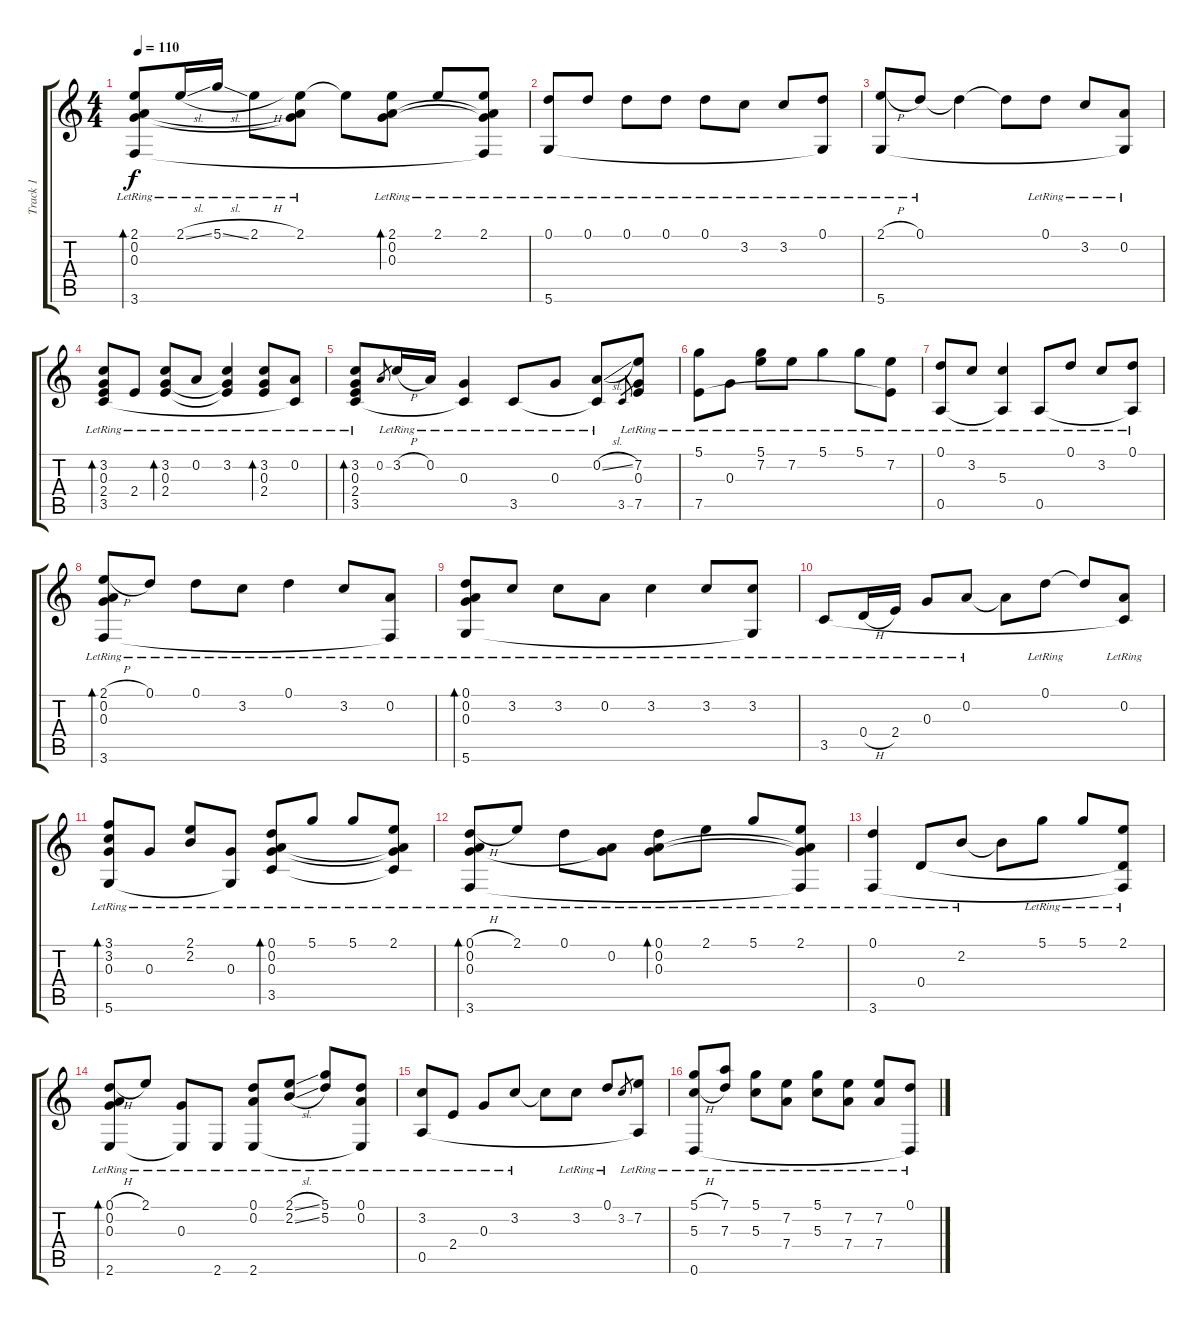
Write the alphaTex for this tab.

\track ("Track 1" "Track 1") {instrument acousticguitarsteel}
\staff {score tabs}
\tuning (D4 A3 G3 D3 A2 D2) {hide}
\ts (4 4)
\tempo 110
\clef g2
\ks c
(2.1{lr} 0.2{lr} 0.3{lr} 3.6{lr}).8{bd 240 dy f} 2.1{sl lr}.16 5.1{sl lr}.16 2.1{h lr}.8 (2.1{lr} 0.2{t} 0.3{t}).8 2.1{t}.8 (2.1{lr} 0.2{lr} 0.3{lr}).8{bd 240} 2.1{lr}.8 (2.1{lr} 0.2{t} 0.3{t} 3.6{t}).8 |
(0.1{lr} 5.6{lr}).8 0.1{lr}.8 0.1{lr}.8 0.1{lr}.8 0.1{lr}.8 3.2{lr}.8 3.2{lr}.8 (0.1{lr} 5.6{t}).8 |
(2.1{h lr} 5.6{lr}).8 0.1{lr}.8 0.1{t}.4 0.1{t}.8 0.1{lr}.8 3.2{lr}.8 (0.2{lr} 5.6{t}).8 |
(3.2{lr} 0.3{lr} 2.4{lr} 3.5{lr}).8{bd 240} 2.4{lr}.8 (3.2{lr} 0.3{lr} 2.4{lr}).8{bd 240} 0.2{lr}.8 (3.2{lr} 0.3{t} 2.4{t}).4 (3.2{lr} 0.3{lr} 2.4{lr}).8{bd 240} (0.2{lr} 3.5{t}).8 |
(3.2{lr} 0.3{lr} 2.4{lr} 3.5{lr}).8{bd 240} 0.2.8{gr} 3.2{h lr}.16 0.2{lr}.16 (0.3{lr} 3.5{t}).4 3.5{lr}.8 0.3{lr}.8 (0.2{sl lr} 3.5{t}).8 3.5.8{gr} (7.2{lr} 0.3{lr} 7.5{lr}).8 |
(5.1{lr} 7.5{lr}).8 0.3{lr}.8 (5.1{lr} 7.2{lr}).8 7.2{lr}.8 5.1{lr}.4 5.1{lr}.8 (7.2{lr} 7.5{t}).8 |
(0.1{lr} 0.5{lr}).8 3.2{lr}.8 (5.3{lr} 0.5{t}).4 0.5{lr}.8 0.1{lr}.8 3.2{lr}.8 (0.1{lr} 0.5{t}).8 |
(2.1{h lr} 0.2{lr} 0.3{lr} 3.6{lr}).8{bd 240} 0.1{lr}.8 0.1{lr}.8 3.2{lr}.8 0.1{lr}.4 3.2{lr}.8 (0.2{lr} 3.6{t}).8 |
(0.1{lr} 0.2{lr} 0.3{lr} 5.6{lr}).8{bd 240} 3.2{lr}.8 3.2{lr}.8 0.2{lr}.8 3.2{lr}.4 3.2{lr}.8 (3.2{lr} 5.6{t}).8 |
3.5{lr}.8 0.4{h lr}.16 2.4{lr}.16 0.3{lr}.8 0.2{lr}.8 0.2{t}.8 0.1{lr}.8 0.1{t}.8 (0.2{lr} 3.5{t}).8 |
(3.1{lr} 3.2{lr} 0.3{lr} 5.6{lr}).8{bd 240} 0.3{lr}.8 (2.1{lr} 2.2{lr}).8 (0.3{lr} 5.6{t}).8 (0.1{lr} 0.2{lr} 0.3{lr} 3.5{lr}).8{bd 240} 5.1{lr}.8 5.1{lr}.8 (2.1{lr} 0.2{t} 0.3{t} 3.5{t}).8 |
(0.1{h lr} 0.2{lr} 0.3{lr} 3.6{lr}).8{bd 240} 2.1{lr}.8 0.1{lr}.8 (0.2{lr} 0.3{t}).8 (0.1{lr} 0.2{lr} 0.3{lr}).8{bd 240} 2.1{lr}.8 5.1{lr}.8 (2.1{lr} 0.2{t} 0.3{t} 3.6{t}).8 |
(0.1{lr} 3.6{lr}).4 0.4{lr}.8 2.2{lr}.8 2.2{t}.8 5.1{lr}.8 5.1{lr}.8 (2.1{lr} 0.4{t} 3.6{t}).8 |
(0.1{h lr} 0.2{lr} 0.3{lr} 2.6{lr}).8{bd 240} 2.1{lr}.8 (0.3{lr} 2.6{t}).8 2.6{lr}.8 (0.1{lr} 0.2{lr} 2.6{lr}).8 (2.1{sl lr} 2.2{sl lr}).8 (5.1{lr} 5.2{lr}).8 (0.1{lr} 0.2{lr} 2.6{t}).8 |
(3.2{lr} 0.5{lr}).8 2.4{lr}.8 0.3{lr}.8 3.2{lr}.8 3.2{t}.8 3.2{lr}.8 0.1{lr}.8 3.2.8{gr} (7.2{lr} 0.5{t}).8 |
(5.1{h lr} 5.3{h lr} 0.6{lr}).8 (7.1{lr} 7.3{lr}).8 (5.1{lr} 5.3{lr}).8 (7.2{lr} 7.4{lr}).8 (5.1{lr} 5.3{lr}).8 (7.2{lr} 7.4{lr}).8 (7.2{lr} 7.4{lr}).8 (0.1{lr} 0.6{t}).8
